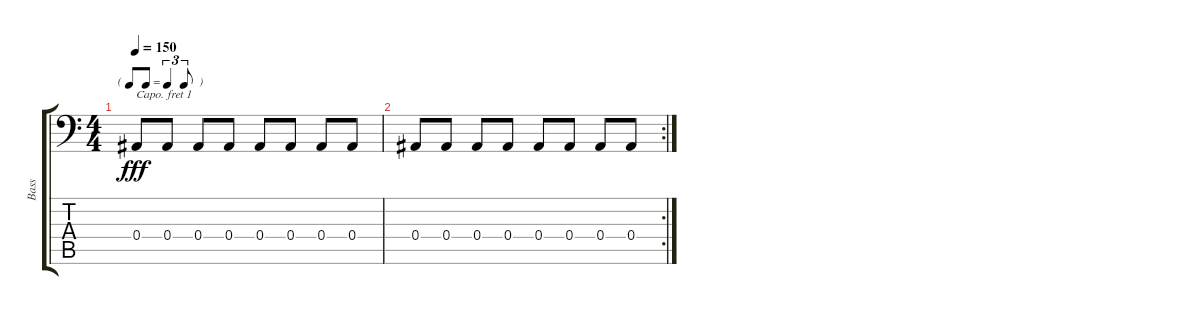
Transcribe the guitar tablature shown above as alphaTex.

\track ("Bass" "Bass") {instrument electricbassfinger}
\staff {score tabs}
\capo 1
\tuning (C3 G2 D2 A1 E1 B0) {hide}
\ts (4 4)
\tf triplet8th
\tempo 150
\clef f4
\ks c
0.4.8{dy fff} 0.4.8 0.4.8 0.4.8 0.4.8 0.4.8 0.4.8 0.4.8 |
\rc 2
0.4.8 0.4.8 0.4.8 0.4.8 0.4.8 0.4.8 0.4.8 0.4.8
